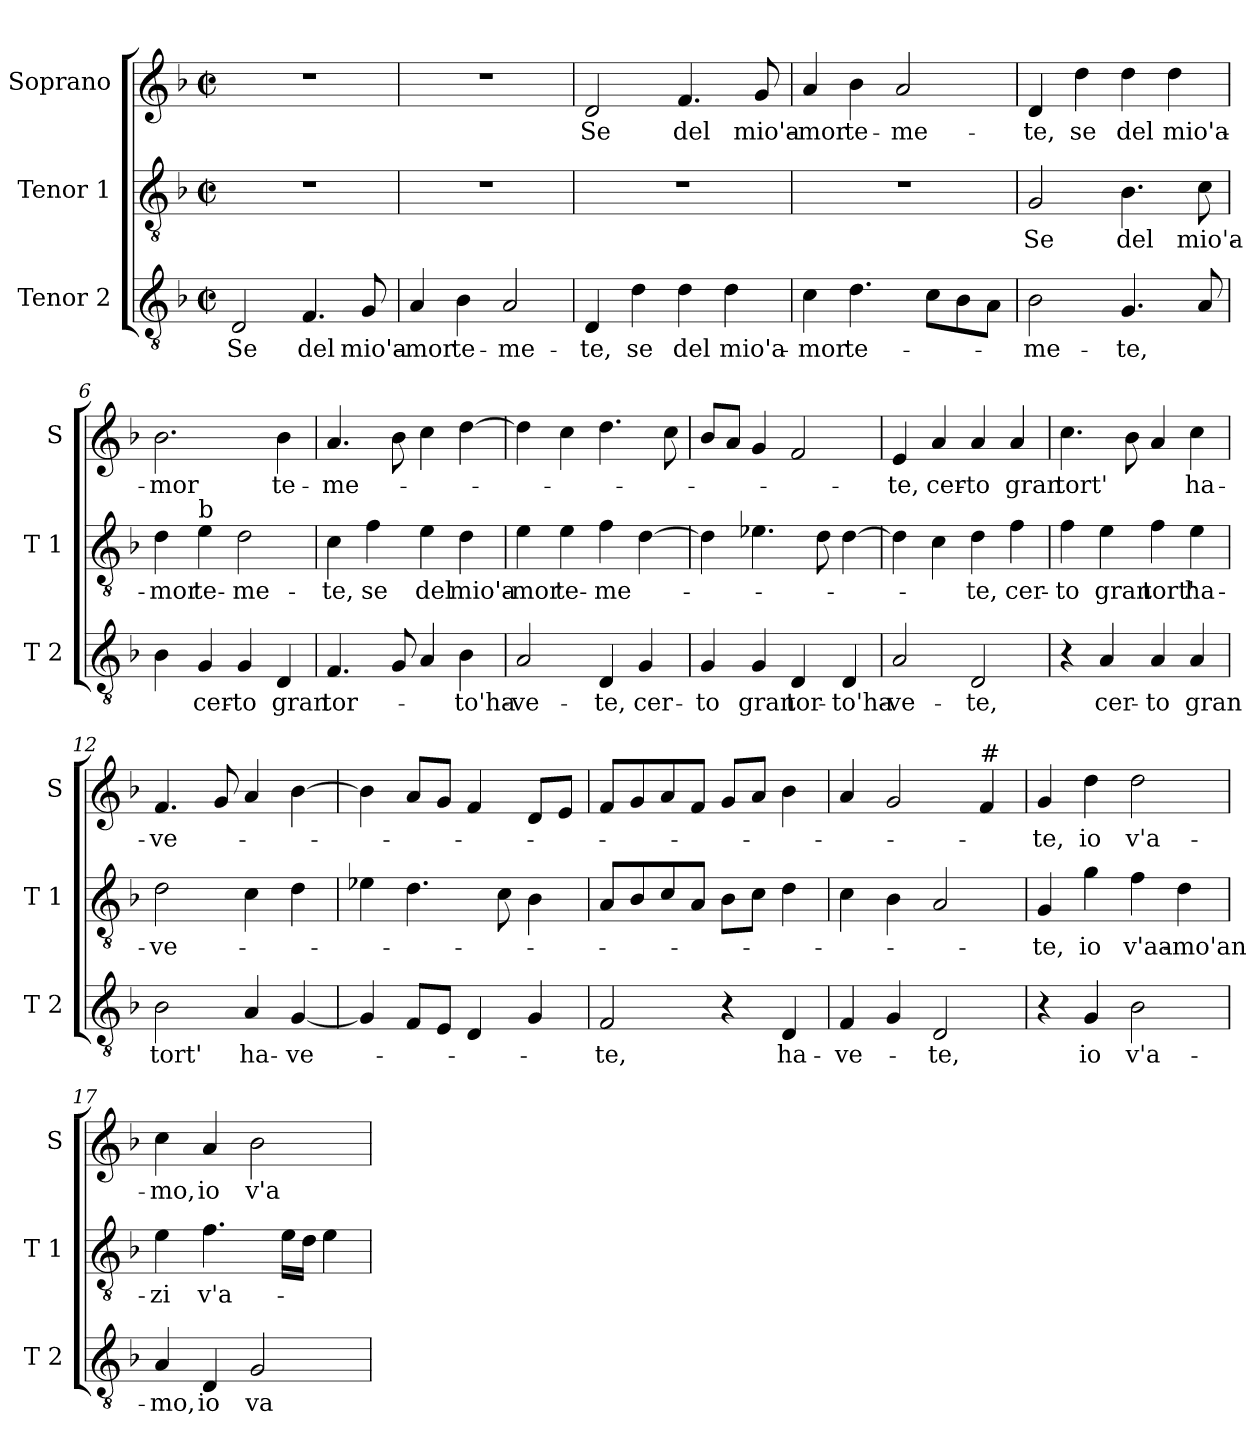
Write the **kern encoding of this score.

**kern	**text	**kern	**text	**kern	**text
*part3	*part3	*part2	*part2	*part1	*part1
*staff3	*staff3	*staff2	*staff2	*staff1	*staff1
*I"Tenor 2	*	*I"Tenor 1	*	*I"Soprano	*
*I'T 2	*	*I'T 1	*	*I'S	*
*clefGv2	*	*clefGv2	*	*clefG2	*
*k[b-]	*	*k[b-]	*	*k[b-]	*
*F:	*	*F:	*	*F:	*
*M2/2	*	*M2/2	*	*M2/2	*
*met(c|)	*	*met(c|)	*	*met(c|)	*
=1	=1	=1	=1	=1	=1
!	!LO:LY:b	!	!	!	!
2D/	Se	1r	.	1r	.
!	!LO:LY:b	!	!	!	!
4.F/	del	.	.	.	.
!	!LO:LY:b	!	!	!	!
8G/	mio'a-	.	.	.	.
=2	=2	=2	=2	=2	=2
!	!LO:LY:b	!	!	!	!
4A/	-mor	1r	.	1r	.
!	!LO:LY:b	!	!	!	!
4B-\	te-	.	.	.	.
!	!LO:LY:b	!	!	!	!
2A/	-me-	.	.	.	.
=3	=3	=3	=3	=3	=3
!	!LO:LY:b	!	!	!	!LO:LY:b
4D/	-te,	1r	.	2d/	Se
!	!LO:LY:b	!	!	!	!
4d\	se	.	.	.	.
!	!LO:LY:b	!	!	!	!LO:LY:b
4d\	del	.	.	4.f/	del
!	!LO:LY:b	!	!	!	!
4d\	mio'a-	.	.	.	.
!	!	!	!	!	!LO:LY:b
.	.	.	.	8g/	mio'a-
=4	=4	=4	=4	=4	=4
!	!LO:LY:b	!	!	!	!LO:LY:b
4c\	-mor	1r	.	4a/	-mor
!	!LO:LY:b	!	!	!	!LO:LY:b
4.d\	te-	.	.	4b-\	te-
!	!	!	!	!	!LO:LY:b
.	.	.	.	2a/	-me-
8c\L	.	.	.	.	.
8B-\	.	.	.	.	.
8A\J	.	.	.	.	.
=5	=5	=5	=5	=5	=5
!	!LO:LY:b	!	!LO:LY:b	!	!LO:LY:b
2B-\	-me-	2G/	Se	4d/	-te,
!	!	!	!	!	!LO:LY:b
.	.	.	.	4dd\	se
!	!LO:LY:b	!	!LO:LY:b	!	!LO:LY:b
4.G/	-te,	4.B-\	del	4dd\	del
!	!	!	!	!	!LO:LY:b
.	.	.	.	4dd\	mio'a-
!	!	!	!LO:LY:b	!	!
8A/	.	8c\	mio'a-	.	.
!!LO:LB:g=z
=6	=6	=6	=6	=6	=6
!	!	!	!LO:LY:b	!	!LO:LY:b
4B-\	.	4d\	-mor	2.b-\	-mor
!	!	!LO:TX:a:t=b	!	!	!
!	!LO:LY:b	!	!LO:LY:b	!	!
4G/	cer-	4e\	te-	.	.
!	!LO:LY:b	!	!LO:LY:b	!	!
4G/	-to	2d\	-me-	.	.
!	!LO:LY:b	!	!	!	!LO:LY:b
4D/	gran	.	.	4b-\	te-
=7	=7	=7	=7	=7	=7
!	!LO:LY:b	!	!LO:LY:b	!	!LO:LY:b
4.F/	tor-	4c\	-te,	4.a/	-me-
!	!	!	!LO:LY:b	!	!
.	.	4f\	se	.	.
8G/	.	.	.	8b-\	.
!	!	!	!LO:LY:b	!	!
4A/	.	4e\	del	4cc\	.
!	!LO:LY:b	!	!LO:LY:b	!	!
4B-\	-to'ha-	4d\	mio'a-	[4dd\	.
=8	=8	=8	=8	=8	=8
!	!LO:LY:b	!	!LO:LY:b	!	!
2A/	-ve-	4e\	-mor	4dd\]	.
!	!	!	!LO:LY:b	!	!
.	.	4e\	te-	4cc\	.
!	!LO:LY:b	!	!LO:LY:b	!	!
4D/	-te,	4f\	-me-	4.dd\	.
!	!LO:LY:b	!	!	!	!
4G/	cer-	[4d\	.	.	.
.	.	.	.	8cc\	.
=9	=9	=9	=9	=9	=9
!	!LO:LY:b	!	!	!	!
4G/	-to	4d\]	.	8b-/L	.
.	.	.	.	8a/J	.
!	!LO:LY:b	!	!	!	!
4G/	gran	4.e-X\	.	4g/	.
!	!LO:LY:b	!	!	!	!
4D/	tor-	.	.	2f/	.
.	.	8d\	.	.	.
!	!LO:LY:b	!	!	!	!
4D/	-to'ha-	[4d\	.	.	.
=10	=10	=10	=10	=10	=10
!	!LO:LY:b	!	!	!	!LO:LY:b
2A/	-ve-	4d\]	.	4e/	-te,
!	!	!	!	!	!LO:LY:b
.	.	4c\	.	4a/	cer-
!	!LO:LY:b	!	!LO:LY:b	!	!LO:LY:b
2D/	-te,	4d\	-te,	4a/	-to
!	!	!	!LO:LY:b	!	!LO:LY:b
.	.	4f\	cer-	4a/	gran
!!LO:LB:g=z
=11	=11	=11	=11	=11	=11
!	!	!	!LO:LY:b	!	!LO:LY:b
4r	.	4f\	-to	4.cc\	tort'
!	!LO:LY:b	!	!LO:LY:b	!	!
4A/	cer-	4e\	gran	.	.
.	.	.	.	8b-\	.
!	!LO:LY:b	!	!LO:LY:b	!	!
4A/	-to	4f\	tort'	4a/	.
!	!LO:LY:b	!	!LO:LY:b	!	!LO:LY:b
4A/	gran	4e\	ha-	4cc\	ha-
=12	=12	=12	=12	=12	=12
!	!LO:LY:b	!	!LO:LY:b	!	!LO:LY:b
2B-\	tort'	2d\	-ve-	4.f/	-ve-
.	.	.	.	8g/	.
!	!LO:LY:b	!	!	!	!
4A/	ha-	4c\	.	4a/	.
!	!LO:LY:b	!	!	!	!
[4G/	-ve-	4d\	.	[4b-\	.
=13	=13	=13	=13	=13	=13
4G/]	.	4e-X\	.	4b-\]	.
8F/L	.	4.d\	.	8a/L	.
8E/J	.	.	.	8g/J	.
4D/	.	.	.	4f/	.
.	.	8c\	.	.	.
4G/	.	4B-\	.	8d/L	.
.	.	.	.	8e/J	.
=14	=14	=14	=14	=14	=14
!	!LO:LY:b	!	!	!	!
2F/	-te,	8A/L	.	8f/L	.
.	.	8B-/	.	8g/	.
.	.	8c/	.	8a/	.
.	.	8A/J	.	8f/J	.
4r	.	8B-\L	.	8g/L	.
.	.	8c\J	.	8a/J	.
!	!LO:LY:b	!	!	!	!
4D/	ha-	4d\	.	4b-\	.
=15	=15	=15	=15	=15	=15
!	!LO:LY:b	!	!	!	!
4F/	-ve-	4c\	.	4a/	.
4G/	.	4B-\	.	2g/	.
!	!LO:LY:b	!	!	!	!
2D/	-te,	2A/	.	.	.
!	!	!	!	!LO:TX:a:t=#	!
.	.	.	.	4f/	.
!!LO:PB:g=z
=16	=16	=16	=16	=16	=16
!	!	!	!LO:LY:b	!	!LO:LY:b
4r	.	4G/	-te,	4g/	-te,
!	!LO:LY:b	!	!LO:LY:b	!	!LO:LY:b
4G/	io	4g\	io	4dd\	io
!	!LO:LY:b	!	!LO:LY:b	!	!LO:LY:b
2B-\	v'a-	4f\	v'aa-	2dd\	v'a-
!	!	!	!LO:LY:b	!	!
.	.	4d\	-mo'an-	.	.
=17	=17	=17	=17	=17	=17
!	!LO:LY:b	!	!LO:LY:b	!	!LO:LY:b
4A/	-mo,	4e\	-zi	4cc\	-mo,
!	!LO:LY:b	!	!LO:LY:b	!	!LO:LY:b
4D/	io	4.f\	v'a-	4a/	io
!	!LO:LY:b	!	!	!	!LO:LY:b
2G/	va-	.	.	2b-\	v'a-
.	.	16e\LL	.	.	.
.	.	16d\JJ	.	.	.
.	.	4e\	.	.	.
=	=	=	=	=	=
*-	*-	*-	*-	*-	*-
